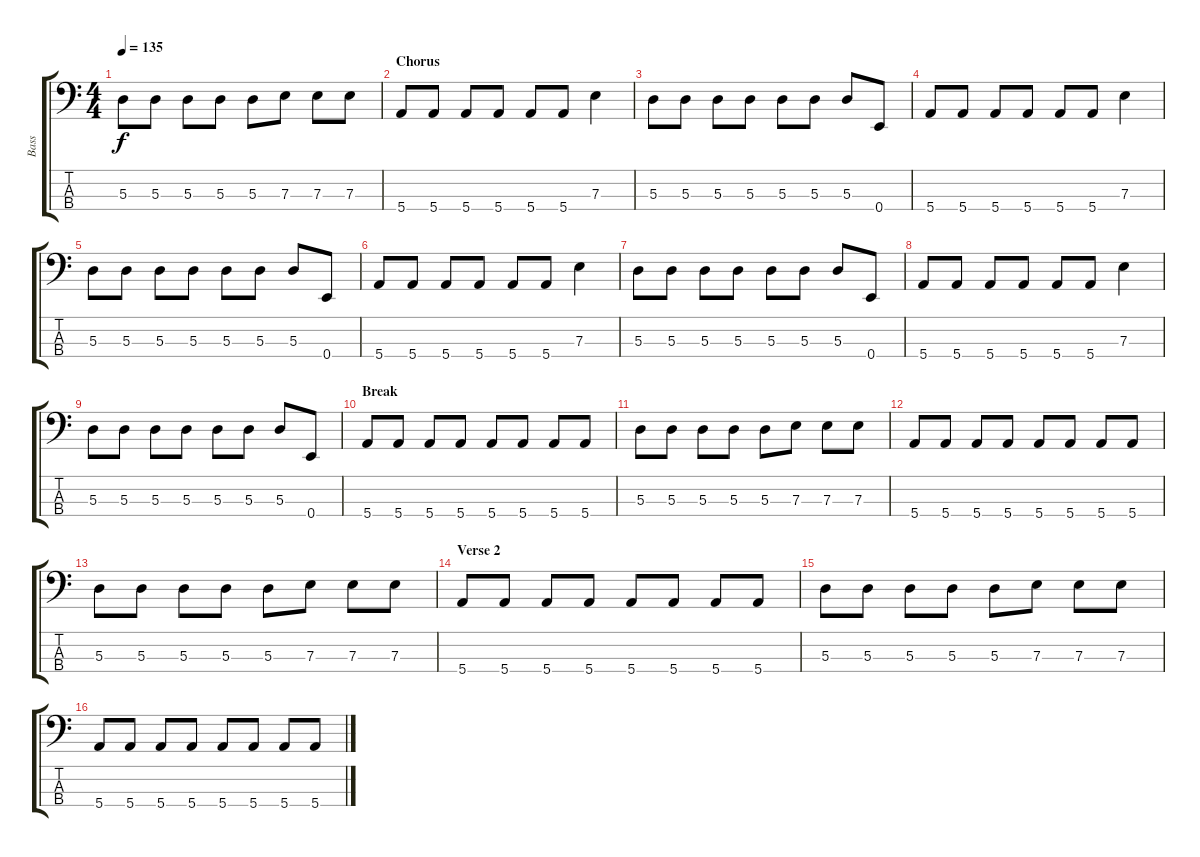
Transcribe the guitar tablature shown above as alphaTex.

\track ("Bass" "Bass") {instrument electricbassfinger}
\staff {score tabs}
\tuning (G2 D2 A1 E1) {hide}
\ts (4 4)
\tempo 135
\clef f4
\ks c
5.3.8{dy f} 5.3.8 5.3.8 5.3.8 5.3.8 7.3.8 7.3.8 7.3.8 |
\section ("" "Chorus")
5.4.8 5.4.8 5.4.8 5.4.8 5.4.8 5.4.8 7.3.4 |
5.3.8 5.3.8 5.3.8 5.3.8 5.3.8 5.3.8 5.3.8 0.4.8 |
5.4.8 5.4.8 5.4.8 5.4.8 5.4.8 5.4.8 7.3.4 |
5.3.8 5.3.8 5.3.8 5.3.8 5.3.8 5.3.8 5.3.8 0.4.8 |
5.4.8 5.4.8 5.4.8 5.4.8 5.4.8 5.4.8 7.3.4 |
5.3.8 5.3.8 5.3.8 5.3.8 5.3.8 5.3.8 5.3.8 0.4.8 |
5.4.8 5.4.8 5.4.8 5.4.8 5.4.8 5.4.8 7.3.4 |
5.3.8 5.3.8 5.3.8 5.3.8 5.3.8 5.3.8 5.3.8 0.4.8 |
\section ("" "Break")
5.4.8 5.4.8 5.4.8 5.4.8 5.4.8 5.4.8 5.4.8 5.4.8 |
5.3.8 5.3.8 5.3.8 5.3.8 5.3.8 7.3.8 7.3.8 7.3.8 |
5.4.8 5.4.8 5.4.8 5.4.8 5.4.8 5.4.8 5.4.8 5.4.8 |
5.3.8 5.3.8 5.3.8 5.3.8 5.3.8 7.3.8 7.3.8 7.3.8 |
\section ("" "Verse 2")
5.4.8 5.4.8 5.4.8 5.4.8 5.4.8 5.4.8 5.4.8 5.4.8 |
5.3.8 5.3.8 5.3.8 5.3.8 5.3.8 7.3.8 7.3.8 7.3.8 |
5.4.8 5.4.8 5.4.8 5.4.8 5.4.8 5.4.8 5.4.8 5.4.8
